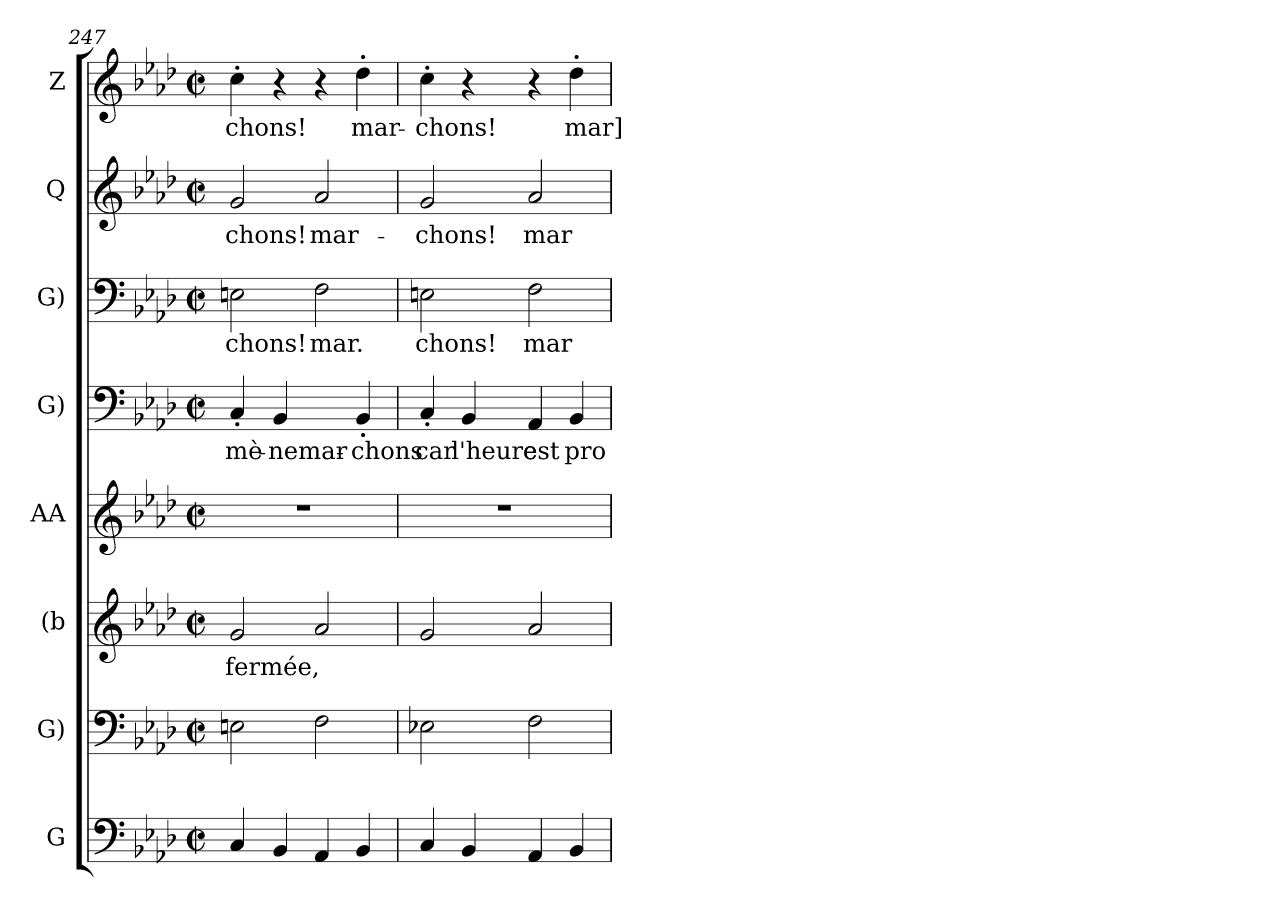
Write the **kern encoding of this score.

**kern	**kern	**kern	**text	**kern	**kern	**text	**kern	**text	**kern	**text	**kern	**text
*part8	*part7	*part6	*part6	*part5	*part4	*part4	*part3	*part3	*part2	*part2	*part1	*part1
*staff8	*staff7	*staff6	*staff6	*staff5	*staff4	*staff4	*staff3	*staff3	*staff2	*staff2	*staff1	*staff1
*I"G	*I"G)	*I"(b	*	*I"AA	*I"G)	*	*I"G)	*	*I"Q	*	*I"Z	*
*clefF4	*clefF4	*clefG2	*	*clefG2	*clefF4	*	*clefF4	*	*clefG2	*	*clefG2	*
*k[b-e-a-d-]	*k[b-e-a-d-]	*k[b-e-a-d-]	*	*k[b-e-a-d-]	*k[b-e-a-d-]	*	*k[b-e-a-d-]	*	*k[b-e-a-d-]	*	*k[b-e-a-d-]	*
*M2/2	*M2/2	*M2/2	*	*M2/2	*M2/2	*	*M2/2	*	*M2/2	*	*M2/2	*
*met(c|)	*met(c|)	*met(c|)	*	*met(c|)	*met(c|)	*	*met(c|)	*	*met(c|)	*	*met(c|)	*
=247	=247	=247	=247	=247	=247	=247	=247	=247	=247	=247	=247	=247
4Ci/	2Eni\	2gi/	fermée,	1r	4C'<i/	mè-	2Eni\	chons!	2gi/	chons!	4cc'>i\	chons!
4BB-i/	.	.	.	.	4BB-i/	nemar-	.	.	.	.	4r	.
4AA-i/	2Fi\	2a-i/	.	.	4ryy	.	2Fi\	mar.	2a-i/	mar-	4r	.
4BB-i/	.	.	.	.	4BB-'<i/	chons	.	.	.	.	4dd-'>i\	mar-
=248	=248	=248	=248	=248	=248	=248	=248	=248	=248	=248	=248	=248
4Ci/	2E-Xi\	2gi/	.	1r	4C'<i/	car	2Eni\	chons!	2gi/	chons!	4cc'>i\	chons!
4BB-i/	.	.	.	.	4BB-i/	l'heure	.	.	.	.	4r	.
4AA-i/	2Fi\	2a-i/	.	.	4AA-i/	est	2Fi\	mar-	2a-i/	mar-	4r	.
4BB-i/	.	.	.	.	4BB-i/	pro	.	.	.	.	4dd-'>i\	mar]
=	=	=	=	=	=	=	=	=	=	=	=	=
*-	*-	*-	*-	*-	*-	*-	*-	*-	*-	*-	*-	*-
